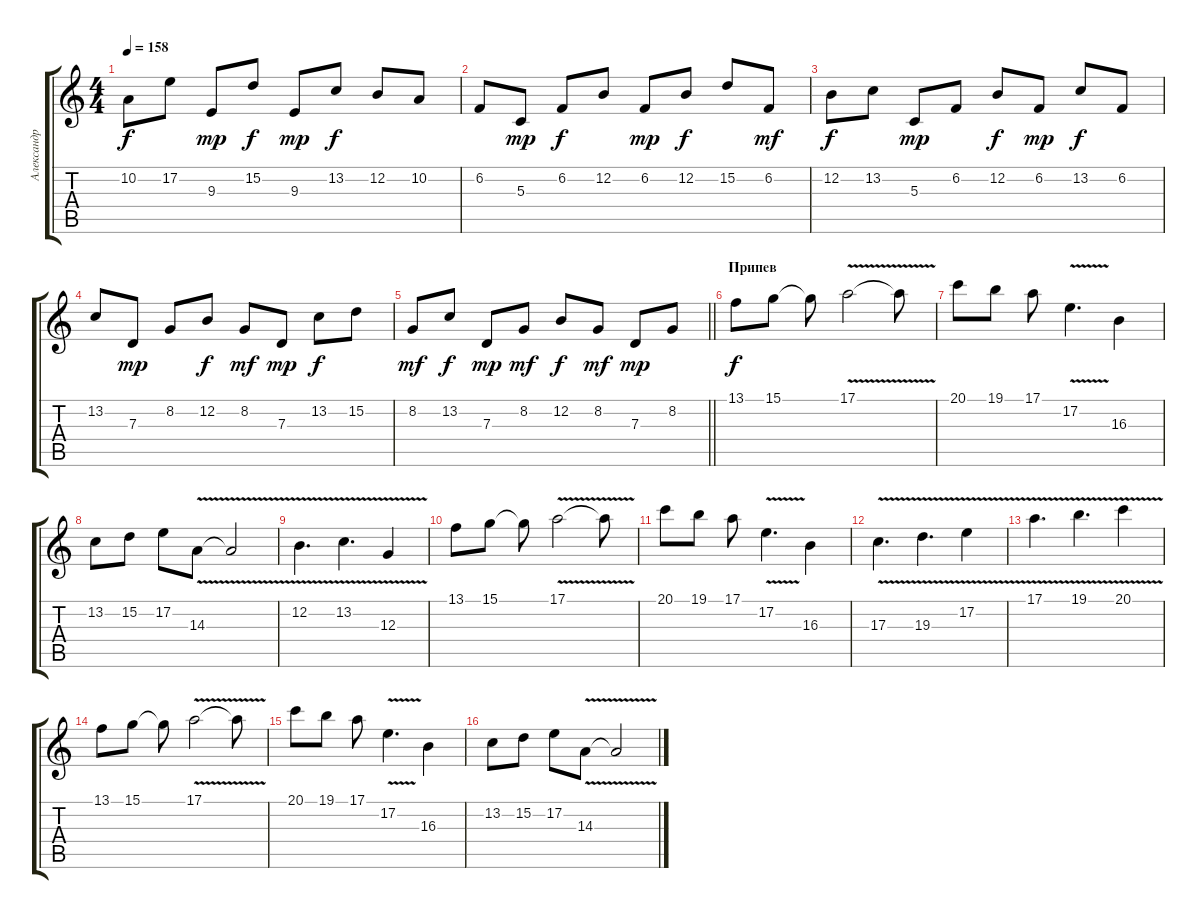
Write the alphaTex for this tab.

\track ("Александр \"Wish\" Андрюхин" "Александр ") {instrument piccolo}
\staff {score tabs}
\tuning (E4 B3 G3 D3 A2 E2) {hide}
\ts (4 4)
\tempo 158
\clef g2
\ks c
10.2.8{dy f} 17.2.8 9.3.8{dy mp} 15.2.8{dy f} 9.3.8{dy mp} 13.2.8{dy f} 12.2.8 10.2.8 |
6.2.8 5.3.8{dy mp} 6.2.8{dy f} 12.2.8 6.2.8{dy mp} 12.2.8{dy f} 15.2.8 6.2.8{dy mf} |
12.2.8{dy f} 13.2.8 5.3.8{dy mp} 6.2.8 12.2.8{dy f} 6.2.8{dy mp} 13.2.8{dy f} 6.2.8 |
13.2.8 7.3.8{dy mp} 8.2.8 12.2.8{dy f} 8.2.8{dy mf} 7.3.8{dy mp} 13.2.8{dy f} 15.2.8 |
\barLineRight lightlight
8.2.8{dy mf} 13.2.8{dy f} 7.3.8{dy mp} 8.2.8{dy mf} 12.2.8{dy f} 8.2.8{dy mf} 7.3.8{dy mp} 8.2.8 |
\section ("" "Припев")
13.1.8{dy f} 15.1.8 15.1{t}.8 17.1{v}.2 17.1{t}.8 |
20.1.8 19.1.8 17.1.8 17.2{v}.4{d} 16.3.4 |
13.2.8 15.2.8 17.2.8 14.3{v}.8 14.3{t}.2 |
12.2{v}.4{d} 13.2{v}.4{d} 12.3{v}.4 |
13.1.8 15.1.8 15.1{t}.8 17.1{v}.2 17.1{t}.8 |
20.1.8 19.1.8 17.1.8 17.2{v}.4{d} 16.3.4 |
17.3{v}.4{d} 19.3{v}.4{d} 17.2{v}.4 |
17.1{v}.4{d} 19.1{v}.4{d} 20.1{v}.4 |
13.1.8 15.1.8 15.1{t}.8 17.1{v}.2 17.1{t}.8 |
20.1.8 19.1.8 17.1.8 17.2{v}.4{d} 16.3.4 |
13.2.8 15.2.8 17.2.8 14.3{v}.8 14.3{t}.2
